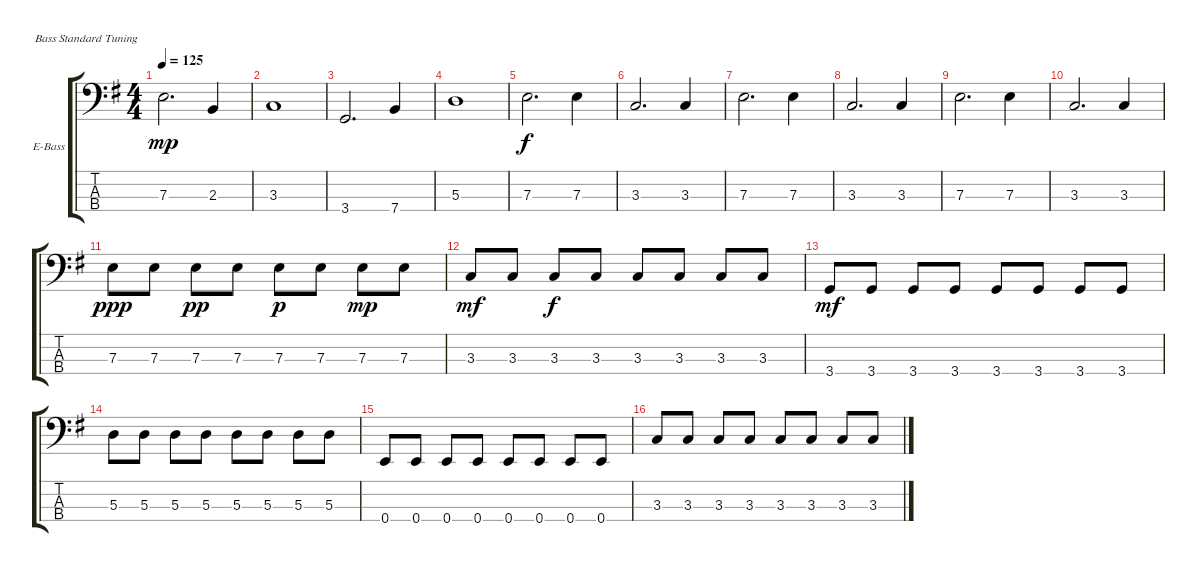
\bracketExtendMode groupsimilarinstruments
\firstSystemTrackNameOrientation horizontal
\otherSystemsTrackNameOrientation horizontal
\track ("Electric Bass" "E-Bass") {instrument electricbassfinger}
\staff {score tabs}
\tuning (G2 D2 A1 E1)
\ts (4 4)
\tempo 125
\clef f4
\ks g
7.3.2{d dy mp} 2.3.4 |
3.3.1 |
3.4.2{d} 7.4.4 |
5.3.1 |
7.3.2{d dy f} 7.3.4 |
3.3.2{d} 3.3.4 |
7.3.2{d} 7.3.4 |
3.3.2{d} 3.3.4 |
7.3.2{d} 7.3.4 |
3.3.2{d} 3.3.4 |
7.3.8{dy ppp} 7.3.8 7.3.8{dy pp} 7.3.8 7.3.8{dy p} 7.3.8 7.3.8{dy mp} 7.3.8 |
3.3.8{dy mf} 3.3.8 3.3.8{dy f} 3.3.8 3.3.8 3.3.8 3.3.8 3.3.8 |
3.4.8{dy mf} 3.4.8 3.4.8 3.4.8 3.4.8 3.4.8 3.4.8 3.4.8 |
5.3.8 5.3.8 5.3.8 5.3.8 5.3.8 5.3.8 5.3.8 5.3.8 |
0.4.8 0.4.8 0.4.8 0.4.8 0.4.8 0.4.8 0.4.8 0.4.8 |
3.3.8 3.3.8 3.3.8 3.3.8 3.3.8 3.3.8 3.3.8 3.3.8
